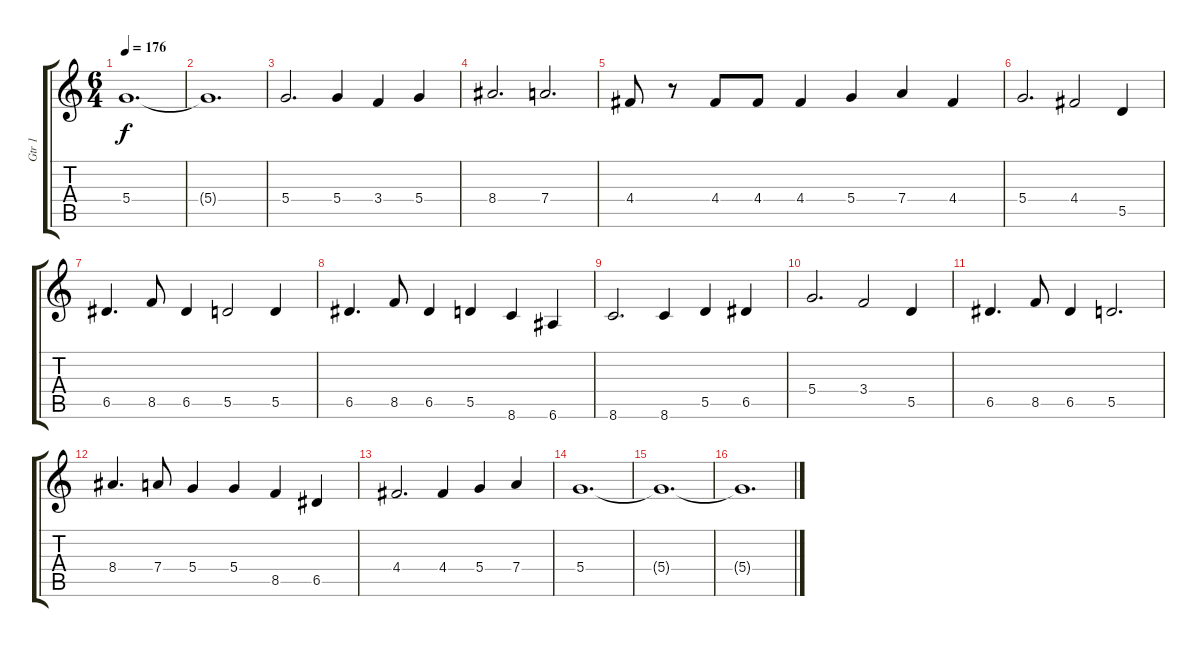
\track ("Gtr 1" "Gtr 1") {instrument distortionguitar}
\staff {score tabs}
\tuning (E4 B3 G3 D3 A2 E2) {hide}
\ts (6 4)
\tempo 176
\clef g2
\ks c
5.4.1{d dy f} |
5.4{t}.1{d} |
5.4.2{d} 5.4.4 3.4.4 5.4.4 |
8.4.2{d} 7.4.2{d} |
4.4.8 r.8 4.4.8 4.4.8 4.4.4 5.4.4 7.4.4 4.4.4 |
5.4.2{d} 4.4.2 5.5.4 |
6.5.4{d} 8.5.8 6.5.4 5.5.2 5.5.4 |
6.5.4{d} 8.5.8 6.5.4 5.5.4 8.6.4 6.6.4 |
8.6.2{d} 8.6.4 5.5.4 6.5.4 |
5.4.2{d} 3.4.2 5.5.4 |
6.5.4{d} 8.5.8 6.5.4 5.5.2{d} |
8.4.4{d} 7.4.8 5.4.4 5.4.4 8.5.4 6.5.4 |
4.4.2{d} 4.4.4 5.4.4 7.4.4 |
5.4.1{d} |
5.4{t}.1{d} |
5.4{t}.1{d}
